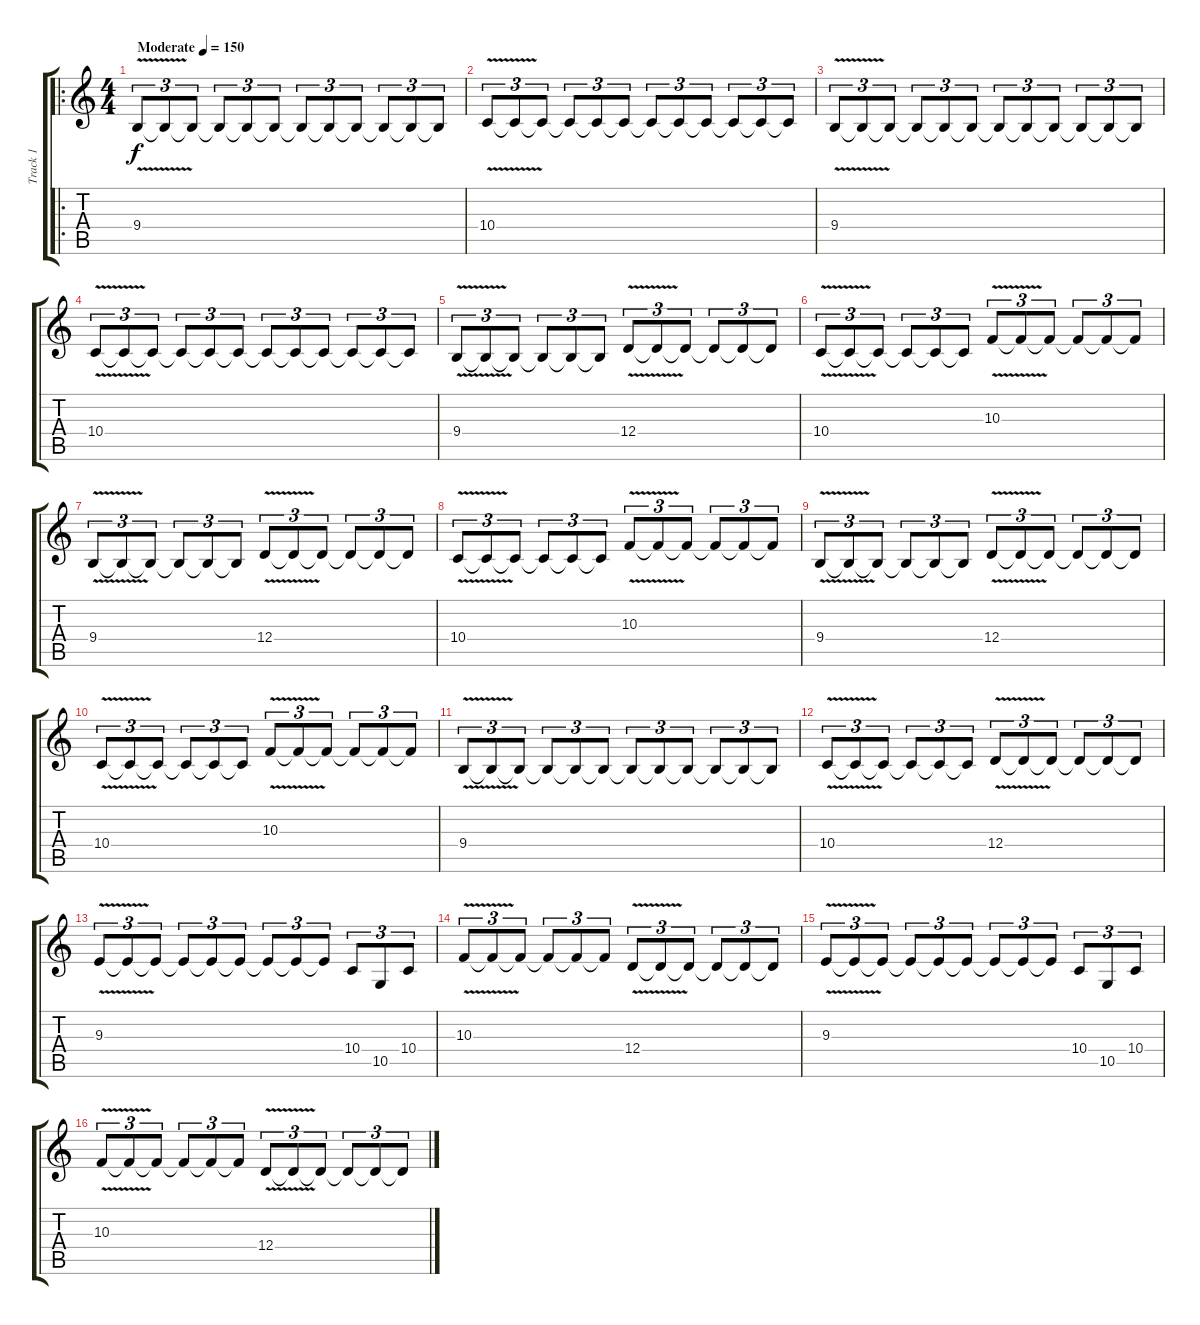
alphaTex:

\track ("Track 1" "Track 1") {instrument lead5charang}
\staff {score tabs}
\tuning (E4 B3 G3 D3 A2 E2) {hide}
\ro
\ts (4 4)
\tempo (150 "Moderate")
\clef g2
\ks c
9.4{v}.8{tu (3 2) dy f instrument lead5charang} 9.4{t}.8{tu (3 2)} 9.4{t}.8{tu (3 2)} 9.4{t}.8{tu (3 2)} 9.4{t}.8{tu (3 2)} 9.4{t}.8{tu (3 2)} 9.4{t}.8{tu (3 2)} 9.4{t}.8{tu (3 2)} 9.4{t}.8{tu (3 2)} 9.4{t}.8{tu (3 2)} 9.4{t}.8{tu (3 2)} 9.4{t}.8{tu (3 2)} |
10.4{v}.8{tu (3 2)} 10.4{t}.8{tu (3 2)} 10.4{t}.8{tu (3 2)} 10.4{t}.8{tu (3 2)} 10.4{t}.8{tu (3 2)} 10.4{t}.8{tu (3 2)} 10.4{t}.8{tu (3 2)} 10.4{t}.8{tu (3 2)} 10.4{t}.8{tu (3 2)} 10.4{t}.8{tu (3 2)} 10.4{t}.8{tu (3 2)} 10.4{t}.8{tu (3 2)} |
9.4{v}.8{tu (3 2)} 9.4{t}.8{tu (3 2)} 9.4{t}.8{tu (3 2)} 9.4{t}.8{tu (3 2)} 9.4{t}.8{tu (3 2)} 9.4{t}.8{tu (3 2)} 9.4{t}.8{tu (3 2)} 9.4{t}.8{tu (3 2)} 9.4{t}.8{tu (3 2)} 9.4{t}.8{tu (3 2)} 9.4{t}.8{tu (3 2)} 9.4{t}.8{tu (3 2)} |
10.4{v}.8{tu (3 2)} 10.4{t}.8{tu (3 2)} 10.4{t}.8{tu (3 2)} 10.4{t}.8{tu (3 2)} 10.4{t}.8{tu (3 2)} 10.4{t}.8{tu (3 2)} 10.4{t}.8{tu (3 2)} 10.4{t}.8{tu (3 2)} 10.4{t}.8{tu (3 2)} 10.4{t}.8{tu (3 2)} 10.4{t}.8{tu (3 2)} 10.4{t}.8{tu (3 2)} |
9.4{v}.8{tu (3 2)} 9.4{t}.8{tu (3 2)} 9.4{t}.8{tu (3 2)} 9.4{t}.8{tu (3 2)} 9.4{t}.8{tu (3 2)} 9.4{t}.8{tu (3 2)} 12.4{v}.8{tu (3 2)} 12.4{t}.8{tu (3 2)} 12.4{t}.8{tu (3 2)} 12.4{t}.8{tu (3 2)} 12.4{t}.8{tu (3 2)} 12.4{t}.8{tu (3 2)} |
10.4{v}.8{tu (3 2)} 10.4{t}.8{tu (3 2)} 10.4{t}.8{tu (3 2)} 10.4{t}.8{tu (3 2)} 10.4{t}.8{tu (3 2)} 10.4{t}.8{tu (3 2)} 10.3{v}.8{tu (3 2)} 10.3{t}.8{tu (3 2)} 10.3{t}.8{tu (3 2)} 10.3{t}.8{tu (3 2)} 10.3{t}.8{tu (3 2)} 10.3{t}.8{tu (3 2)} |
9.4{v}.8{tu (3 2)} 9.4{t}.8{tu (3 2)} 9.4{t}.8{tu (3 2)} 9.4{t}.8{tu (3 2)} 9.4{t}.8{tu (3 2)} 9.4{t}.8{tu (3 2)} 12.4{v}.8{tu (3 2)} 12.4{t}.8{tu (3 2)} 12.4{t}.8{tu (3 2)} 12.4{t}.8{tu (3 2)} 12.4{t}.8{tu (3 2)} 12.4{t}.8{tu (3 2)} |
10.4{v}.8{tu (3 2)} 10.4{t}.8{tu (3 2)} 10.4{t}.8{tu (3 2)} 10.4{t}.8{tu (3 2)} 10.4{t}.8{tu (3 2)} 10.4{t}.8{tu (3 2)} 10.3{v}.8{tu (3 2)} 10.3{t}.8{tu (3 2)} 10.3{t}.8{tu (3 2)} 10.3{t}.8{tu (3 2)} 10.3{t}.8{tu (3 2)} 10.3{t}.8{tu (3 2)} |
9.4{v}.8{tu (3 2)} 9.4{t}.8{tu (3 2)} 9.4{t}.8{tu (3 2)} 9.4{t}.8{tu (3 2)} 9.4{t}.8{tu (3 2)} 9.4{t}.8{tu (3 2)} 12.4{v}.8{tu (3 2)} 12.4{t}.8{tu (3 2)} 12.4{t}.8{tu (3 2)} 12.4{t}.8{tu (3 2)} 12.4{t}.8{tu (3 2)} 12.4{t}.8{tu (3 2)} |
10.4{v}.8{tu (3 2)} 10.4{t}.8{tu (3 2)} 10.4{t}.8{tu (3 2)} 10.4{t}.8{tu (3 2)} 10.4{t}.8{tu (3 2)} 10.4{t}.8{tu (3 2)} 10.3{v}.8{tu (3 2)} 10.3{t}.8{tu (3 2)} 10.3{t}.8{tu (3 2)} 10.3{t}.8{tu (3 2)} 10.3{t}.8{tu (3 2)} 10.3{t}.8{tu (3 2)} |
9.4{v}.8{tu (3 2)} 9.4{t}.8{tu (3 2)} 9.4{t}.8{tu (3 2)} 9.4{t}.8{tu (3 2)} 9.4{t}.8{tu (3 2)} 9.4{t}.8{tu (3 2)} 9.4{t}.8{tu (3 2)} 9.4{t}.8{tu (3 2)} 9.4{t}.8{tu (3 2)} 9.4{t}.8{tu (3 2)} 9.4{t}.8{tu (3 2)} 9.4{t}.8{tu (3 2)} |
10.4{v}.8{tu (3 2)} 10.4{t}.8{tu (3 2)} 10.4{t}.8{tu (3 2)} 10.4{t}.8{tu (3 2)} 10.4{t}.8{tu (3 2)} 10.4{t}.8{tu (3 2)} 12.4{v}.8{tu (3 2)} 12.4{t}.8{tu (3 2)} 12.4{t}.8{tu (3 2)} 12.4{t}.8{tu (3 2)} 12.4{t}.8{tu (3 2)} 12.4{t}.8{tu (3 2)} |
9.3{v}.8{tu (3 2)} 9.3{t}.8{tu (3 2)} 9.3{t}.8{tu (3 2)} 9.3{t}.8{tu (3 2)} 9.3{t}.8{tu (3 2)} 9.3{t}.8{tu (3 2)} 9.3{t}.8{tu (3 2)} 9.3{t}.8{tu (3 2)} 9.3{t}.8{tu (3 2)} 10.4.8{tu (3 2)} 10.5.8{tu (3 2)} 10.4.8{tu (3 2)} |
10.3{v}.8{tu (3 2)} 10.3{t}.8{tu (3 2)} 10.3{t}.8{tu (3 2)} 10.3{t}.8{tu (3 2)} 10.3{t}.8{tu (3 2)} 10.3{t}.8{tu (3 2)} 12.4{v}.8{tu (3 2)} 12.4{t}.8{tu (3 2)} 12.4{t}.8{tu (3 2)} 12.4{t}.8{tu (3 2)} 12.4{t}.8{tu (3 2)} 12.4{t}.8{tu (3 2)} |
9.3{v}.8{tu (3 2)} 9.3{t}.8{tu (3 2)} 9.3{t}.8{tu (3 2)} 9.3{t}.8{tu (3 2)} 9.3{t}.8{tu (3 2)} 9.3{t}.8{tu (3 2)} 9.3{t}.8{tu (3 2)} 9.3{t}.8{tu (3 2)} 9.3{t}.8{tu (3 2)} 10.4.8{tu (3 2)} 10.5.8{tu (3 2)} 10.4.8{tu (3 2)} |
10.3{v}.8{tu (3 2)} 10.3{t}.8{tu (3 2)} 10.3{t}.8{tu (3 2)} 10.3{t}.8{tu (3 2)} 10.3{t}.8{tu (3 2)} 10.3{t}.8{tu (3 2)} 12.4{v}.8{tu (3 2)} 12.4{t}.8{tu (3 2)} 12.4{t}.8{tu (3 2)} 12.4{t}.8{tu (3 2)} 12.4{t}.8{tu (3 2)} 12.4{t}.8{tu (3 2)}
